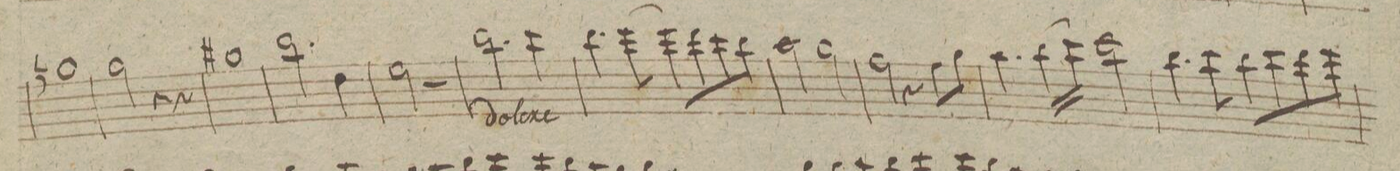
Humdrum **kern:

**kern	**dynam
*I"Flauto.	*
*clefG2	*
*k[f#c#g#d#]	*
*met(c|)	*
*M2/2	*
1ggn\	.
=81	=81
2gg#\	.
4r	.
4r	.
=82	=82
1gg#X\	.
=83	=83
2.bb\	.
4dd#\	.
=84	=84
2ee\	.
2r	.
=85	=85
2.bb\	.
4ccc#\	.
=86	=86
4.bb\	.
[8eee\	.
8eee\L]	.
8ddd#\	.
8ccc#\	.
8bb\J	.
=87	=87
2aa\	.
2gg#\	.
=88	=88
2ff#\	.
4r	.
8ff#\L	.
8gg#\J	.
=89	=89
4.aa\	.
(16bb\LL	.
16ccc#\JJ)	.
2ccc#\	.
=90	=90
4.bb\	.
8ccc#\	.
8bb\L	.
8ccc#\	.
8ddd#\	.
8eee\J	.
=91	=91
*-	*-
